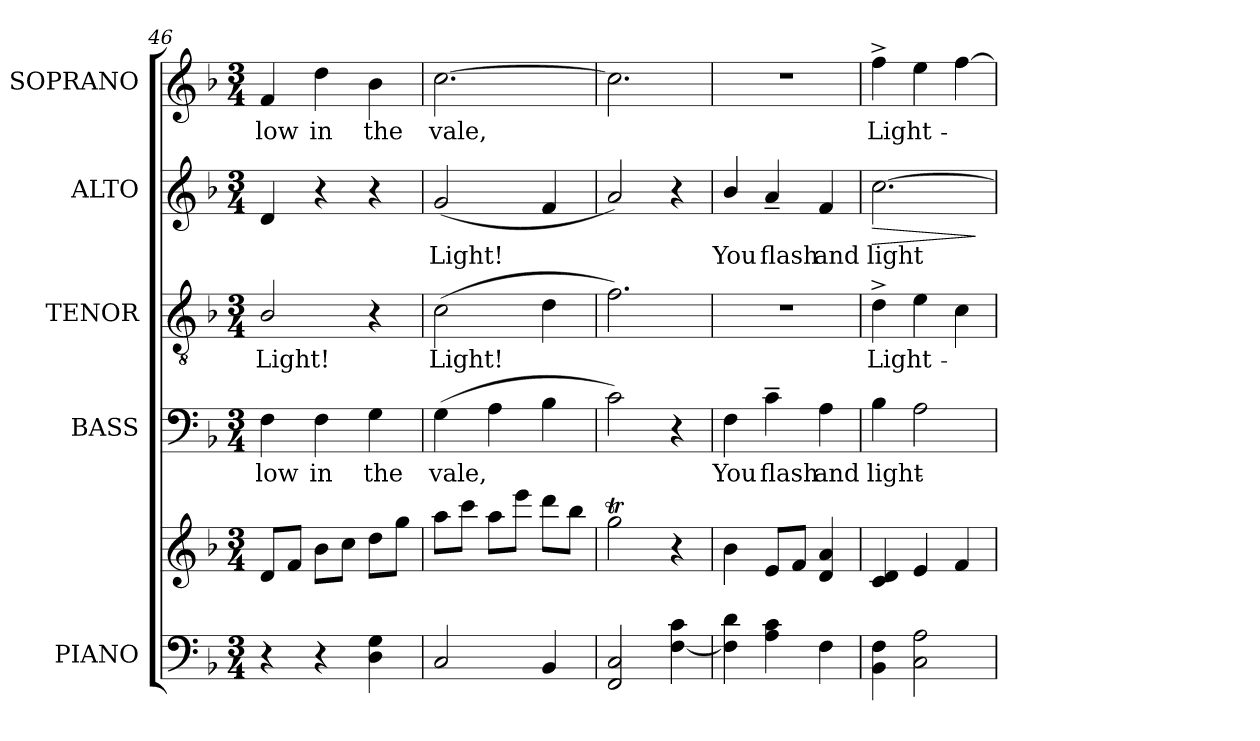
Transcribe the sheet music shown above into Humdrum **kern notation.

**kern	**kern	**kern	**text	**kern	**text	**kern	**text	**dynam	**kern	**text
*part5	*part5	*part4	*part4	*part3	*part3	*part2	*part2	*part2	*part1	*part1
*staff6	*staff5	*staff4	*staff4	*staff3	*staff3	*staff2	*staff2	*staff2	*staff1	*staff1
*I"PIANO	*	*I"BASS	*	*I"TENOR	*	*I"ALTO	*	*	*I"SOPRANO	*
*I'PNO.	*	*I'B.	*	*I'T.	*	*I'A.	*	*	*I'S.	*
!!LO:LB:g=z
*clefF4	*clefG2	*clefF4	*	*clefGv2	*	*clefG2	*	*	*clefG2	*
*	*	*	*	*ITrd7c12	*	*	*	*	*	*
*k[b-]	*k[b-]	*k[b-]	*	*k[b-]	*	*k[b-]	*	*	*k[b-]	*
*F:	*F:	*F:	*	*F:	*	*F:	*	*	*F:	*
*M3/4	*M3/4	*M3/4	*	*M3/4	*	*M3/4	*	*	*M3/4	*
=46	=46	=46	=46	=46	=46	=46	=46	=46	=46	=46
!	!	!	!LO:LY:b:color=#000000	!	!	!	!	!	!	!
!	!	!	!	!	!LO:LY:b:color=#000000	!	!	!	!	!
!	!	!	!	!	!	!	!	!	!	!LO:LY:b:color=#000000
4r	8di/L	4Fi\	low	2BB-i/	Light!	4di/	.	.	4fi/	low
.	8fi/J	.	.	.	.	.	.	.	.	.
!	!	!	!LO:LY:b:color=#000000	!	!	!	!	!	!	!
!	!	!	!	!	!	!	!	!	!	!LO:LY:b:color=#000000
4r	8b-i\L	4Fi\	in	.	.	4r	.	.	4ddi\	in
.	8cci\J	.	.	.	.	.	.	.	.	.
!	!	!	!LO:LY:b:color=#000000	!	!	!	!	!	!	!
!	!	!	!	!	!	!	!	!	!	!LO:LY:b:color=#000000
4Di\ 4Gi	8ddi\L	4Gi\	the	4r	.	4r	.	.	4b-i\	the
.	8ggi\J	.	.	.	.	.	.	.	.	.
=47	=47	=47	=47	=47	=47	=47	=47	=47	=47	=47
!	!	!	!LO:LY:b:color=#000000	!	!	!	!	!	!	!
!	!	!	!	!	!LO:LY:b:color=#000000	!	!	!	!	!
!	!	!	!	!	!	!	!LO:LY:b:color=#000000	!	!	!
!	!	!	!	!	!	!	!	!	!	!LO:LY:b:color=#000000
2Ci/	8aai\L	(4Gi\	vale,	(2Ci\	Light!	(2gi/	Light!	.	[2.cci\	vale,
.	8ccci\J	.	.	.	.	.	.	.	.	.
.	8aai\L	4Ai\	.	.	.	.	.	.	.	.
.	8eeei\J	.	.	.	.	.	.	.	.	.
4BB-i/	8dddi\L	4B-i\	.	4Di\	.	4fi/	.	.	.	.
.	8bb-i\J	.	.	.	.	.	.	.	.	.
=48	=48	=48	=48	=48	=48	=48	=48	=48	=48	=48
2FFi/ 2Ci	2ggTi\	2ci\)	.	2.Fi\)	.	2ai/)	.	.	2.cci\]	.
[4Fi\ 4ci	4r	4r	.	.	.	4r	.	.	.	.
=49	=49	=49	=49	=49	=49	=49	=49	=49	=49	=49
!	!	!	!LO:LY:b:color=#000000	!LO:N:vis=1	!	!	!	!	!	!
!	!	!	!	!	!	!	!LO:LY:b:color=#000000	!	!LO:N:vis=1	!
4Fi\] 4di	4b-i\	4Fi\	You	2.r	.	4b-i/	You	.	2.r	.
!	!	!	!LO:LY:b:color=#000000	!	!	!	!	!	!	!
!	!	!	!	!	!	!	!LO:LY:b:color=#000000	!	!	!
4Ai\ 4ci	8ei/L	4c~i\	flash	.	.	4a~i/	flash	.	.	.
.	8fi/J	.	.	.	.	.	.	.	.	.
!	!	!	!LO:LY:b:color=#000000	!	!	!	!	!	!	!
!	!	!	!	!	!	!	!LO:LY:b:color=#000000	!	!	!
4Fi\	4di/ 4ai	4Ai\	and	.	.	4fi/	and	.	.	.
=50	=50	=50	=50	=50	=50	=50	=50	=50	=50	=50
!	!	!	!LO:LY:b:color=#000000	!	!	!	!	!	!	!
!	!	!	!	!	!LO:LY:b:color=#000000	!	!	!	!	!
!	!	!	!	!	!	!	!LO:LY:b:color=#000000	!LO:HP:b	!	!
!	!	!	!	!	!	!	!	!	!	!LO:LY:b:color=#000000
4BB-i\ 4Fi	4ci/ 4di	4B-i\	light-	4D^i\	Light-	[2.cci\	light-	>	4ff^i\	Light-
2Ci\ 2Ai	4ei/	2Ai\	.	4Ei\	.	.	.	.	4eei\	.
.	4fi/	.	.	4Ci\	.	.	.	.	[4ffi\	.
.	.	.	.	.	.	.	.	]	.	.
=	=	=	=	=	=	=	=	=	=	=
*-	*-	*-	*-	*-	*-	*-	*-	*-	*-	*-
